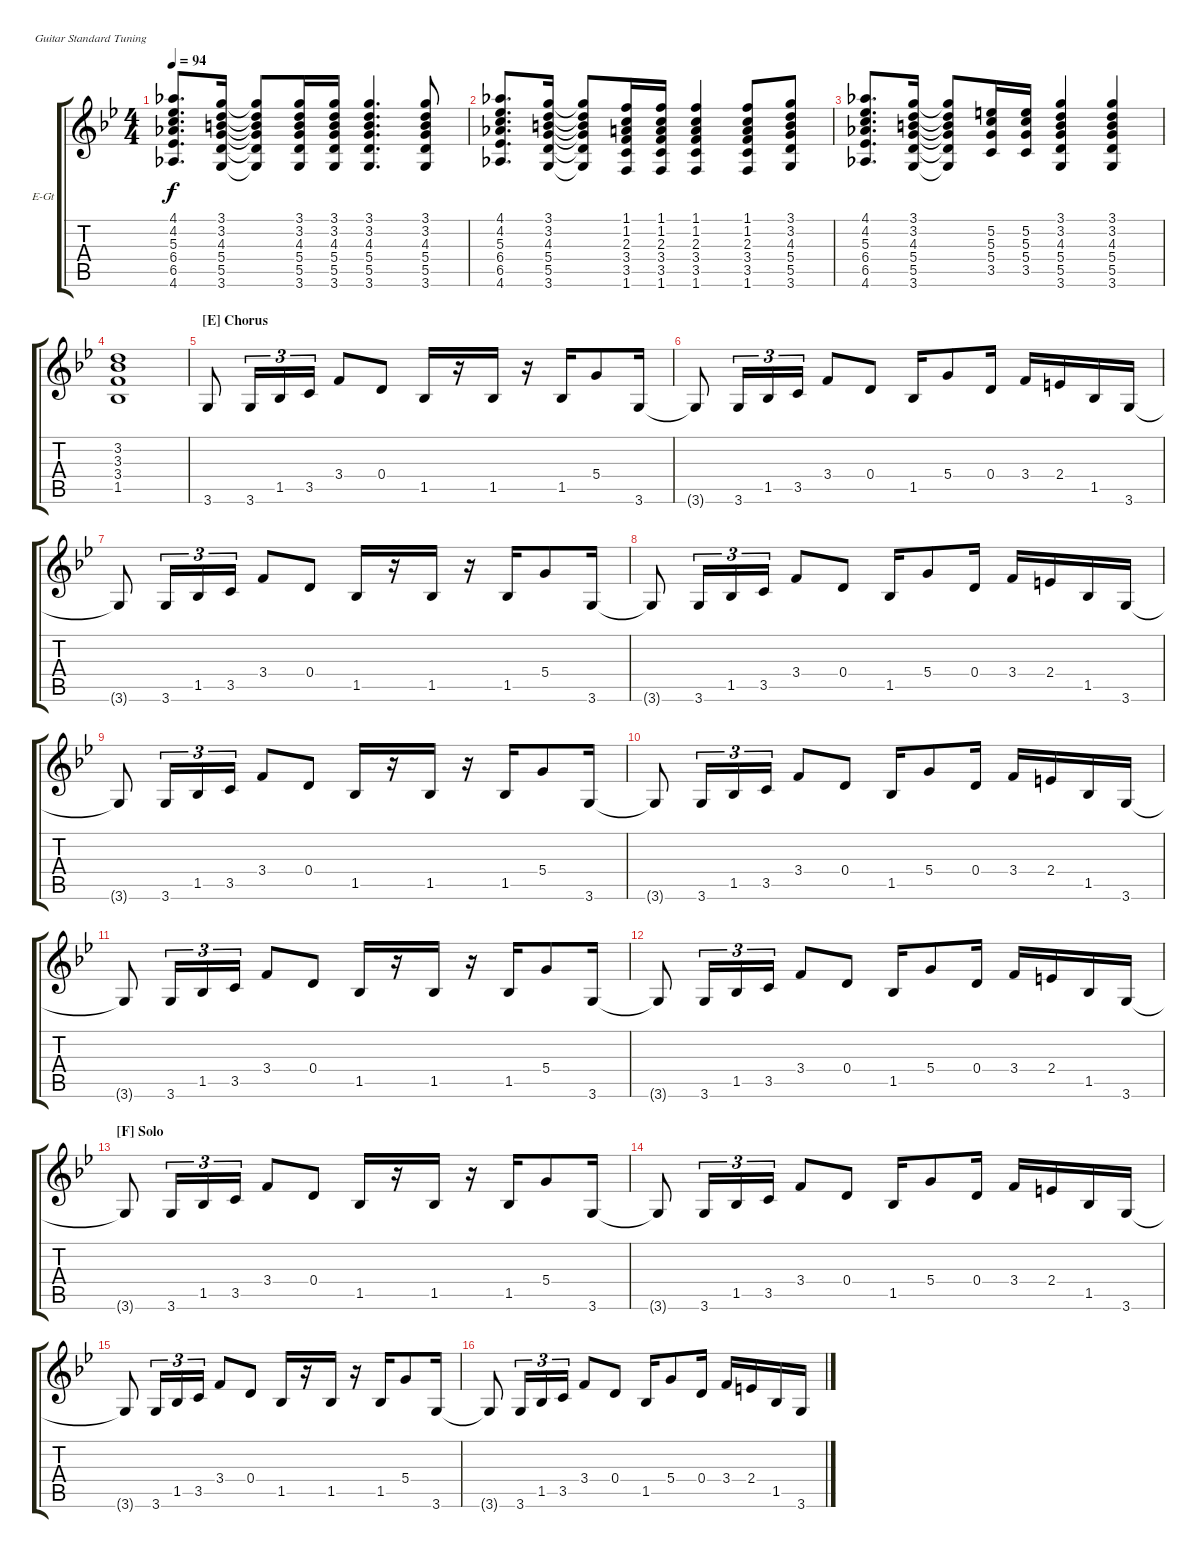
\bracketExtendMode groupsimilarinstruments
\firstSystemTrackNameOrientation horizontal
\otherSystemsTrackNameOrientation horizontal
\track ("Guitar 1" "E-Gt") {instrument overdrivenguitar}
\staff {score tabs}
\tuning (E4 B3 G3 D3 A2 E2)
\ts (4 4)
\tempo 94
\clef g2
\scale
0.938209
\ks bb
(4.6 6.5 6.4 5.3 4.2 4.1).8{d dy f} (3.6 5.5 5.4 4.3 3.2 3.1).16 (3.6{t} 5.5{t} 5.4{t} 4.3{t} 3.2{t} 3.1{t}).8 (3.6 5.5 5.4 4.3 3.2 3.1).16 (3.6 5.5 5.4 4.3 3.2 3.1).16 (3.6 5.5 5.4 4.3 3.2 3.1).4{d} (3.6 5.5 5.4 4.3 3.2 3.1).8 |
\scale
1.06179 (4.6 6.5 6.4 5.3 4.2 4.1).8{d} (3.6 5.5 5.4 4.3 3.2 3.1).16 (3.6{t} 5.5{t} 5.4{t} 4.3{t} 3.2{t} 3.1{t}).8 (1.6 3.5 3.4 2.3 1.2 1.1).16 (1.6 3.5 3.4 2.3 1.2 1.1).16 (1.6 3.5 3.4 2.3 1.2 1.1).4 (1.6 3.5 3.4 2.3 1.2 1.1).8 (3.6 5.5 5.4 4.3 3.2 3.1).8 |
\scale
0.938209 (4.6 6.5 6.4 5.3 4.2 4.1).8{d} (3.6 5.5 5.4 4.3 3.2 3.1).16 (3.6{t} 5.5{t} 5.4{t} 4.3{t} 3.2{t} 3.1{t}).8 (3.5 5.4 5.3 5.2).16 (3.5 5.4 5.3 5.2).16 (3.6 5.5 5.4 4.3 3.2 3.1).4 (3.6 5.5 5.4 4.3 3.2 3.1).4 |
\scale
1.06179 (1.5 3.4 3.3 3.2).1 |
\section ("E" "Chorus")
\scale
0.938209 3.6.8 3.6.16{tu (3 2)} 1.5.16{tu (3 2)} 3.5.16{tu (3 2)} 3.4.8 0.4.8 1.5.16 r.16 1.5.16 r.16 1.5.16 5.4.8 3.6.16 |
\scale
1.06179 3.6{t}.8 3.6.16{tu (3 2)} 1.5.16{tu (3 2)} 3.5.16{tu (3 2)} 3.4.8 0.4.8 1.5.16 5.4.8 0.4.16 3.4.16 2.4.16 1.5.16 3.6.16 |
\scale
0.938209 3.6{t}.8 3.6.16{tu (3 2)} 1.5.16{tu (3 2)} 3.5.16{tu (3 2)} 3.4.8 0.4.8 1.5.16 r.16 1.5.16 r.16 1.5.16 5.4.8 3.6.16 |
\scale
1.06179 3.6{t}.8 3.6.16{tu (3 2)} 1.5.16{tu (3 2)} 3.5.16{tu (3 2)} 3.4.8 0.4.8 1.5.16 5.4.8 0.4.16 3.4.16 2.4.16 1.5.16 3.6.16 |
\scale
0.938209 3.6{t}.8 3.6.16{tu (3 2)} 1.5.16{tu (3 2)} 3.5.16{tu (3 2)} 3.4.8 0.4.8 1.5.16 r.16 1.5.16 r.16 1.5.16 5.4.8 3.6.16 |
\scale
1.06179 3.6{t}.8 3.6.16{tu (3 2)} 1.5.16{tu (3 2)} 3.5.16{tu (3 2)} 3.4.8 0.4.8 1.5.16 5.4.8 0.4.16 3.4.16 2.4.16 1.5.16 3.6.16 |
\scale
0.938209 3.6{t}.8 3.6.16{tu (3 2)} 1.5.16{tu (3 2)} 3.5.16{tu (3 2)} 3.4.8 0.4.8 1.5.16 r.16 1.5.16 r.16 1.5.16 5.4.8 3.6.16 |
\scale
1.06179 3.6{t}.8 3.6.16{tu (3 2)} 1.5.16{tu (3 2)} 3.5.16{tu (3 2)} 3.4.8 0.4.8 1.5.16 5.4.8 0.4.16 3.4.16 2.4.16 1.5.16 3.6.16 |
\section ("F" "Solo")
\scale
0.938209 3.6{t}.8 3.6.16{tu (3 2)} 1.5.16{tu (3 2)} 3.5.16{tu (3 2)} 3.4.8 0.4.8 1.5.16 r.16 1.5.16 r.16 1.5.16 5.4.8 3.6.16 |
\scale
1.06179 3.6{t}.8 3.6.16{tu (3 2)} 1.5.16{tu (3 2)} 3.5.16{tu (3 2)} 3.4.8 0.4.8 1.5.16 5.4.8 0.4.16 3.4.16 2.4.16 1.5.16 3.6.16 |
\scale
0.938209 3.6{t}.8 3.6.16{tu (3 2)} 1.5.16{tu (3 2)} 3.5.16{tu (3 2)} 3.4.8 0.4.8 1.5.16 r.16 1.5.16 r.16 1.5.16 5.4.8 3.6.16 |
\scale
1.06179 3.6{t}.8 3.6.16{tu (3 2)} 1.5.16{tu (3 2)} 3.5.16{tu (3 2)} 3.4.8 0.4.8 1.5.16 5.4.8 0.4.16 3.4.16 2.4.16 1.5.16 3.6.16
